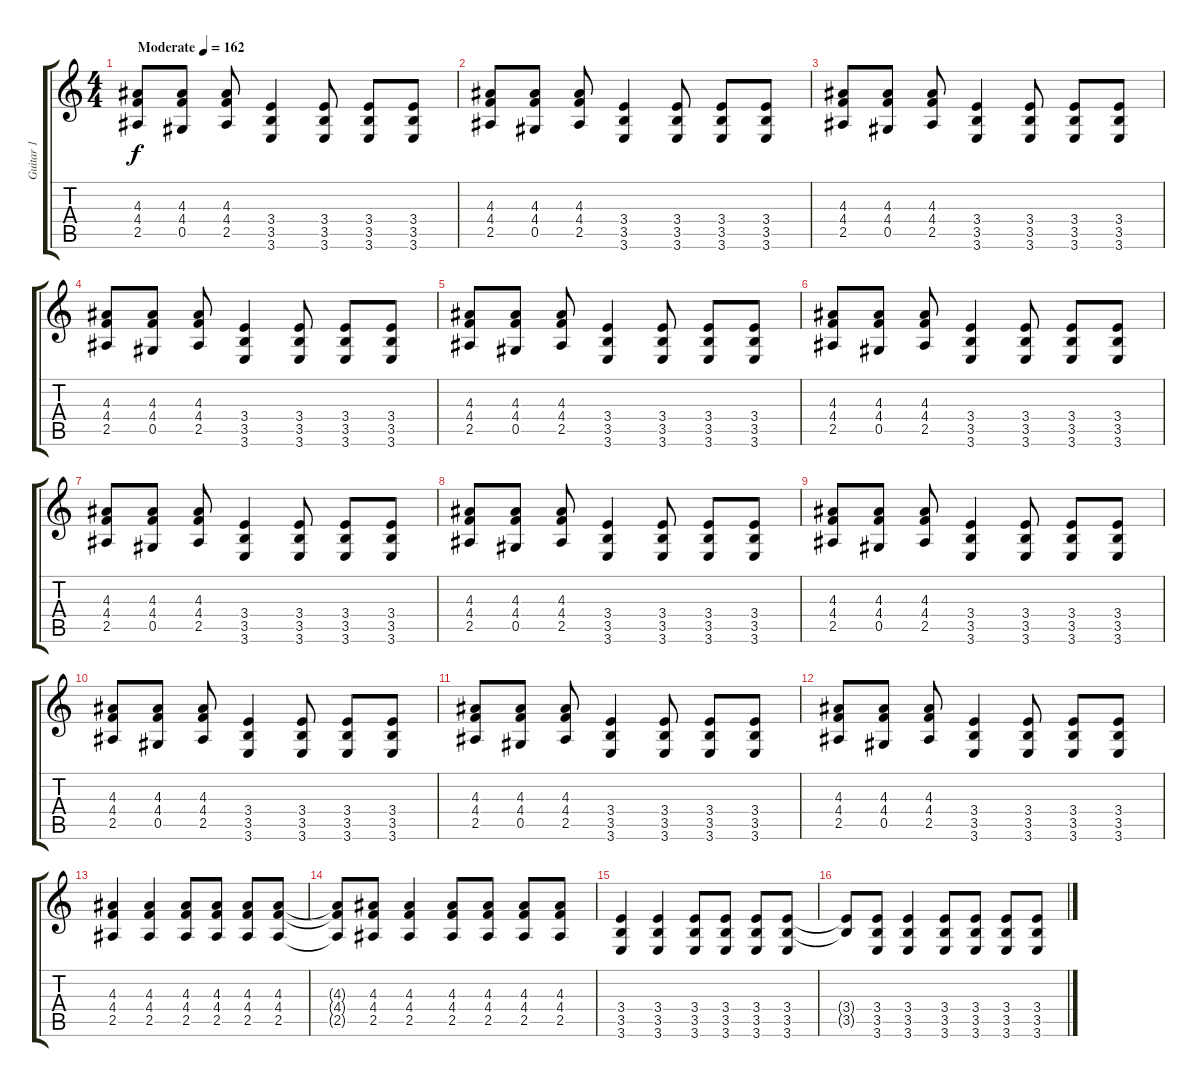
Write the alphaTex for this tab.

\track ("Guitar 1" "Guitar 1") {instrument overdrivenguitar}
\staff {score tabs}
\tuning (Eb4 Bb3 Gb3 Db3 Ab2 Db2) {hide}
\ts (4 4)
\tempo (162 "Moderate")
\clef g2
\ks c
(4.3 4.4 2.5).8{dy f instrument overdrivenguitar} (4.3 4.4 0.5).8 (4.3 4.4 2.5).8 (3.4 3.5 3.6).4 (3.4 3.5 3.6).8 (3.4 3.5 3.6).8 (3.4 3.5 3.6).8 |
(4.3 4.4 2.5).8 (4.3 4.4 0.5).8 (4.3 4.4 2.5).8 (3.4 3.5 3.6).4 (3.4 3.5 3.6).8 (3.4 3.5 3.6).8 (3.4 3.5 3.6).8 |
(4.3 4.4 2.5).8 (4.3 4.4 0.5).8 (4.3 4.4 2.5).8 (3.4 3.5 3.6).4 (3.4 3.5 3.6).8 (3.4 3.5 3.6).8 (3.4 3.5 3.6).8 |
(4.3 4.4 2.5).8 (4.3 4.4 0.5).8 (4.3 4.4 2.5).8 (3.4 3.5 3.6).4 (3.4 3.5 3.6).8 (3.4 3.5 3.6).8 (3.4 3.5 3.6).8 |
(4.3 4.4 2.5).8 (4.3 4.4 0.5).8 (4.3 4.4 2.5).8 (3.4 3.5 3.6).4 (3.4 3.5 3.6).8 (3.4 3.5 3.6).8 (3.4 3.5 3.6).8 |
(4.3 4.4 2.5).8 (4.3 4.4 0.5).8 (4.3 4.4 2.5).8 (3.4 3.5 3.6).4 (3.4 3.5 3.6).8 (3.4 3.5 3.6).8 (3.4 3.5 3.6).8 |
(4.3 4.4 2.5).8 (4.3 4.4 0.5).8 (4.3 4.4 2.5).8 (3.4 3.5 3.6).4 (3.4 3.5 3.6).8 (3.4 3.5 3.6).8 (3.4 3.5 3.6).8 |
(4.3 4.4 2.5).8 (4.3 4.4 0.5).8 (4.3 4.4 2.5).8 (3.4 3.5 3.6).4 (3.4 3.5 3.6).8 (3.4 3.5 3.6).8 (3.4 3.5 3.6).8 |
(4.3 4.4 2.5).8 (4.3 4.4 0.5).8 (4.3 4.4 2.5).8 (3.4 3.5 3.6).4 (3.4 3.5 3.6).8 (3.4 3.5 3.6).8 (3.4 3.5 3.6).8 |
(4.3 4.4 2.5).8 (4.3 4.4 0.5).8 (4.3 4.4 2.5).8 (3.4 3.5 3.6).4 (3.4 3.5 3.6).8 (3.4 3.5 3.6).8 (3.4 3.5 3.6).8 |
(4.3 4.4 2.5).8 (4.3 4.4 0.5).8 (4.3 4.4 2.5).8 (3.4 3.5 3.6).4 (3.4 3.5 3.6).8 (3.4 3.5 3.6).8 (3.4 3.5 3.6).8 |
(4.3 4.4 2.5).8 (4.3 4.4 0.5).8 (4.3 4.4 2.5).8 (3.4 3.5 3.6).4 (3.4 3.5 3.6).8 (3.4 3.5 3.6).8 (3.4 3.5 3.6).8 |
(4.3 4.4 2.5).4 (4.3 4.4 2.5).4 (4.3 4.4 2.5).8 (4.3 4.4 2.5).8 (4.3 4.4 2.5).8 (4.3 4.4 2.5).8 |
(4.3{t} 4.4{t} 2.5{t}).8 (4.3 4.4 2.5).8 (4.3 4.4 2.5).4 (4.3 4.4 2.5).8 (4.3 4.4 2.5).8 (4.3 4.4 2.5).8 (4.3 4.4 2.5).8 |
(3.4 3.5 3.6).4 (3.4 3.5 3.6).4 (3.4 3.5 3.6).8 (3.4 3.5 3.6).8 (3.4 3.5 3.6).8 (3.4 3.5 3.6).8 |
(3.4{t} 3.5{t}).8 (3.4 3.5 3.6).8 (3.4 3.5 3.6).4 (3.4 3.5 3.6).8 (3.4 3.5 3.6).8 (3.4 3.5 3.6).8 (3.4 3.5 3.6).8
